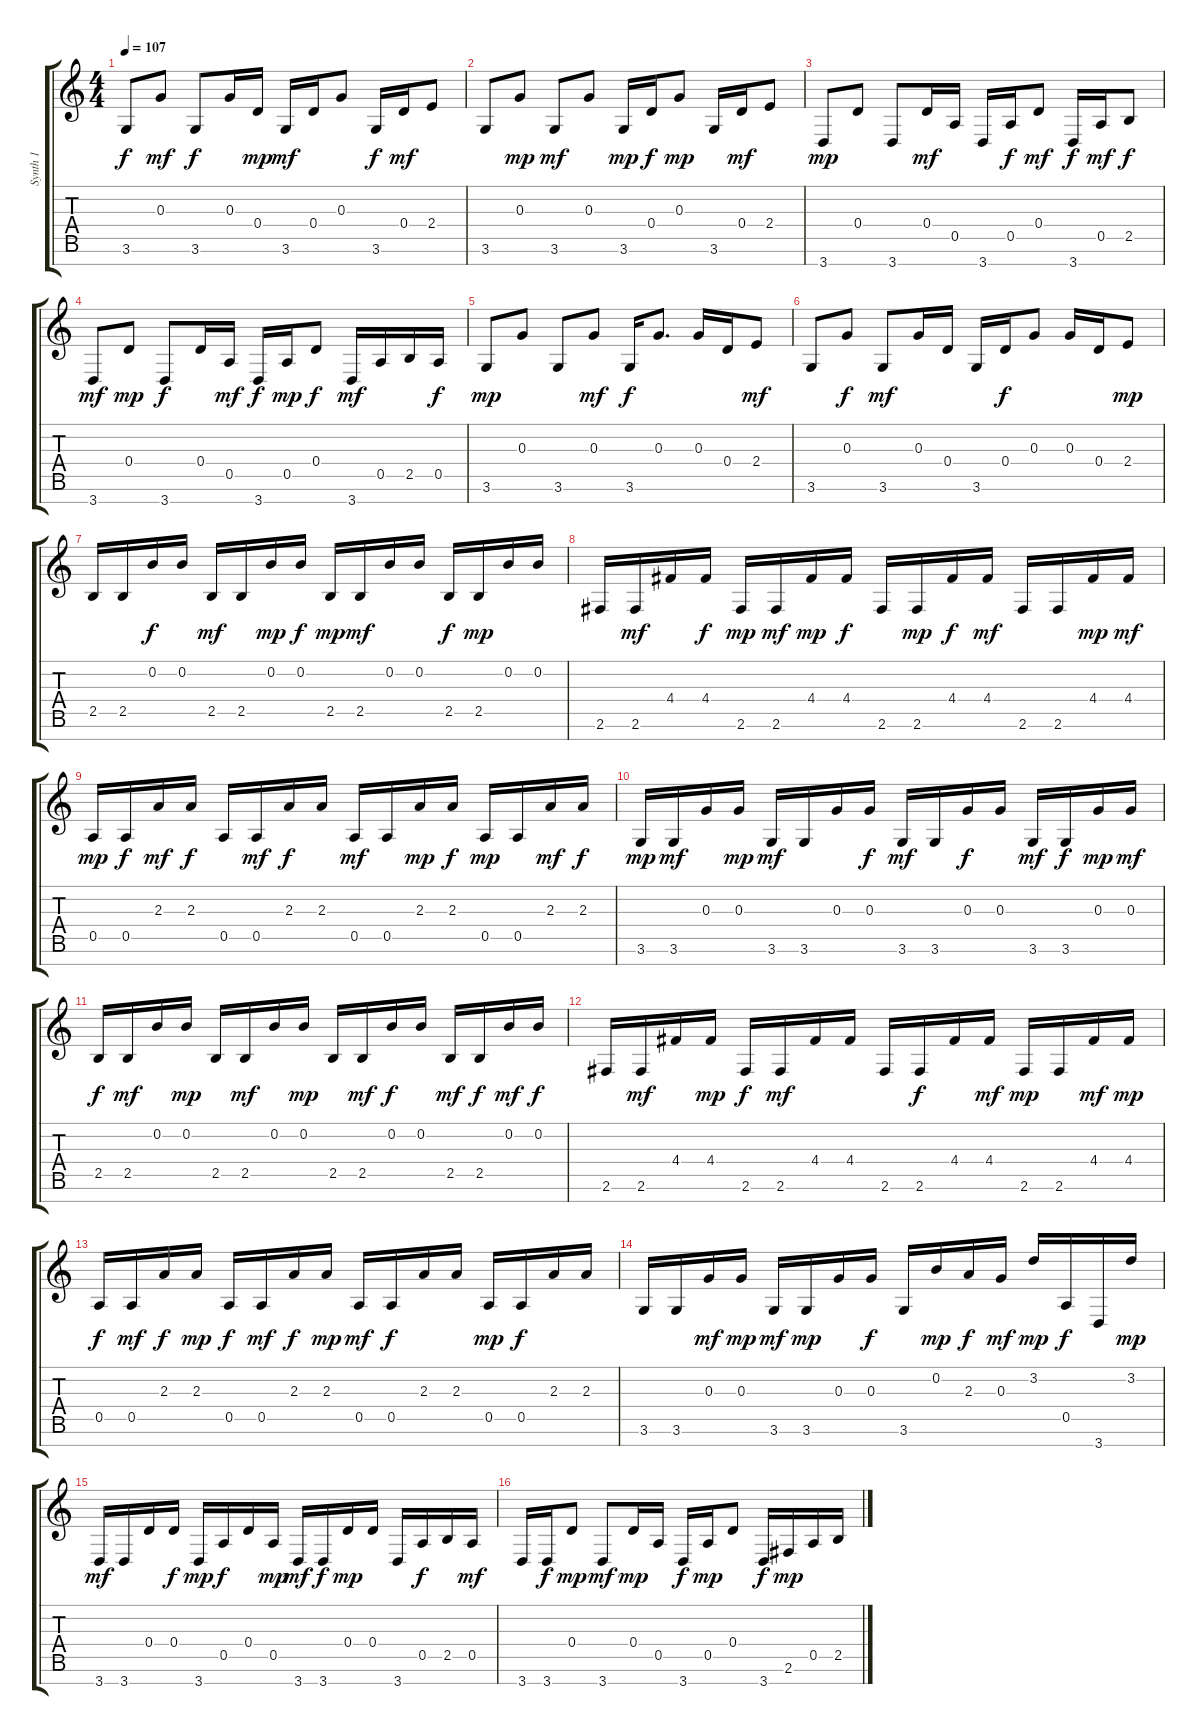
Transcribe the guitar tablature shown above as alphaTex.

\track ("Synth 1" "Synth 1") {instrument distortionguitar}
\staff {score tabs}
\tuning (E4 B3 G3 D3 A2 E2 B1) {hide}
\ts (4 4)
\tempo 107
\clef g2
\ks c
3.6.8{dy f} 0.3.8{dy mf} 3.6.8{dy f} 0.3.16 0.4.16{dy mp} 3.6.16{dy mf} 0.4.16 0.3.8 3.6.16{dy f} 0.4.16{dy mf} 2.4.8 |
3.6.8 0.3.8{dy mp} 3.6.8{dy mf} 0.3.8 3.6.16{dy mp} 0.4.16{dy f} 0.3.8{dy mp} 3.6.16 0.4.16{dy mf} 2.4.8 |
3.7.8{dy mp} 0.4.8 3.7.8 0.4.16{dy mf} 0.5.16 3.7.16 0.5.16{dy f} 0.4.8{dy mf} 3.7.16{dy f} 0.5.16{dy mf} 2.5.8{dy f} |
3.7.8{dy mf} 0.4.8{dy mp} 3.7.8{dy f} 0.4.16 0.5.16{dy mf} 3.7.16{dy f} 0.5.16{dy mp} 0.4.8{dy f} 3.7.16{dy mf} 0.5.16 2.5.16 0.5.16{dy f} |
3.6.8{dy mp} 0.3.8 3.6.8 0.3.8{dy mf} 3.6.16{dy f} 0.3.8{d} 0.3.16 0.4.16 2.4.8{dy mf} |
3.6.8 0.3.8{dy f} 3.6.8{dy mf} 0.3.16 0.4.16 3.6.16 0.4.16{dy f} 0.3.8 0.3.16 0.4.16 2.4.8{dy mp} |
2.5.16 2.5.16 0.2.16{dy f} 0.2.16 2.5.16{dy mf} 2.5.16 0.2.16{dy mp} 0.2.16{dy f} 2.5.16{dy mp} 2.5.16{dy mf} 0.2.16 0.2.16 2.5.16{dy f} 2.5.16{dy mp} 0.2.16 0.2.16 |
2.6.16 2.6.16{dy mf} 4.4.16 4.4.16{dy f} 2.6.16{dy mp} 2.6.16{dy mf} 4.4.16{dy mp} 4.4.16{dy f} 2.6.16 2.6.16{dy mp} 4.4.16{dy f} 4.4.16{dy mf} 2.6.16 2.6.16 4.4.16{dy mp} 4.4.16{dy mf} |
0.5.16{dy mp} 0.5.16{dy f} 2.3.16{dy mf} 2.3.16{dy f} 0.5.16 0.5.16{dy mf} 2.3.16{dy f} 2.3.16 0.5.16{dy mf} 0.5.16 2.3.16{dy mp} 2.3.16{dy f} 0.5.16{dy mp} 0.5.16 2.3.16{dy mf} 2.3.16{dy f} |
3.6.16{dy mp} 3.6.16{dy mf} 0.3.16 0.3.16{dy mp} 3.6.16{dy mf} 3.6.16 0.3.16 0.3.16{dy f} 3.6.16{dy mf} 3.6.16 0.3.16{dy f} 0.3.16 3.6.16{dy mf} 3.6.16{dy f} 0.3.16{dy mp} 0.3.16{dy mf} |
2.5.16{dy f} 2.5.16{dy mf} 0.2.16 0.2.16{dy mp} 2.5.16 2.5.16{dy mf} 0.2.16 0.2.16{dy mp} 2.5.16 2.5.16{dy mf} 0.2.16{dy f} 0.2.16 2.5.16{dy mf} 2.5.16{dy f} 0.2.16{dy mf} 0.2.16{dy f} |
2.6.16 2.6.16{dy mf} 4.4.16 4.4.16{dy mp} 2.6.16{dy f} 2.6.16{dy mf} 4.4.16 4.4.16 2.6.16 2.6.16{dy f} 4.4.16 4.4.16{dy mf} 2.6.16{dy mp} 2.6.16 4.4.16{dy mf} 4.4.16{dy mp} |
0.5.16{dy f} 0.5.16{dy mf} 2.3.16{dy f} 2.3.16{dy mp} 0.5.16{dy f} 0.5.16{dy mf} 2.3.16{dy f} 2.3.16{dy mp} 0.5.16{dy mf} 0.5.16{dy f} 2.3.16 2.3.16 0.5.16{dy mp} 0.5.16{dy f} 2.3.16 2.3.16 |
3.6.16 3.6.16 0.3.16{dy mf} 0.3.16{dy mp} 3.6.16{dy mf} 3.6.16{dy mp} 0.3.16 0.3.16{dy f} 3.6.16 0.2.16{dy mp} 2.3.16{dy f} 0.3.16{dy mf} 3.2.16{dy mp} 0.5.16{dy f} 3.7.16 3.2.16{dy mp} |
3.7.16{dy mf} 3.7.16 0.4.16 0.4.16{dy f} 3.7.16{dy mp} 0.5.16{dy f} 0.4.16 0.5.16{dy mp} 3.7.16{dy mf} 3.7.16{dy f} 0.4.16{dy mp} 0.4.16 3.7.16 0.5.16{dy f} 2.5.16 0.5.16{dy mf} |
3.7.16 3.7.16{dy f} 0.4.8{dy mp} 3.7.8{dy mf} 0.4.16{dy mp} 0.5.16 3.7.16{dy f} 0.5.16{dy mp} 0.4.8 3.7.16{dy f} 2.6.16{dy mp} 0.5.16 2.5.16
